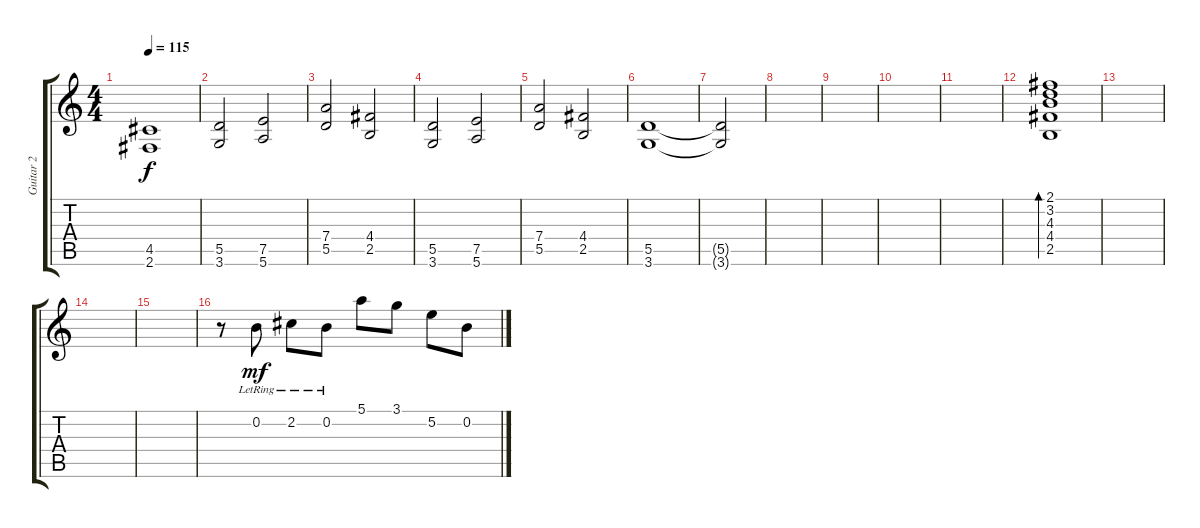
\track ("Guitar 2" "Guitar 2") {instrument distortionguitar}
\staff {score tabs}
\tuning (E4 B3 G3 D3 A2 E2) {hide}
\ts (4 4)
\tempo 115
\clef g2
\ks c
(4.5 2.6).1{dy f} |
(5.5 3.6).2 (7.5 5.6).2 |
(7.4 5.5).2 (4.4 2.5).2 |
(5.5 3.6).2 (7.5 5.6).2 |
(7.4 5.5).2 (4.4 2.5).2 |
(5.5 3.6).1 |
(5.5{t} 3.6{t}).2 |
|
|
|
|
(2.1 3.2 4.3 4.4 2.5).1{bd 120 volume 7} |
|
|
|
r.8{volume 7} 0.2{lr}.8{dy mf} 2.2{lr}.8 0.2{lr}.8 5.1.8 3.1.8 5.2.8 0.2.8
